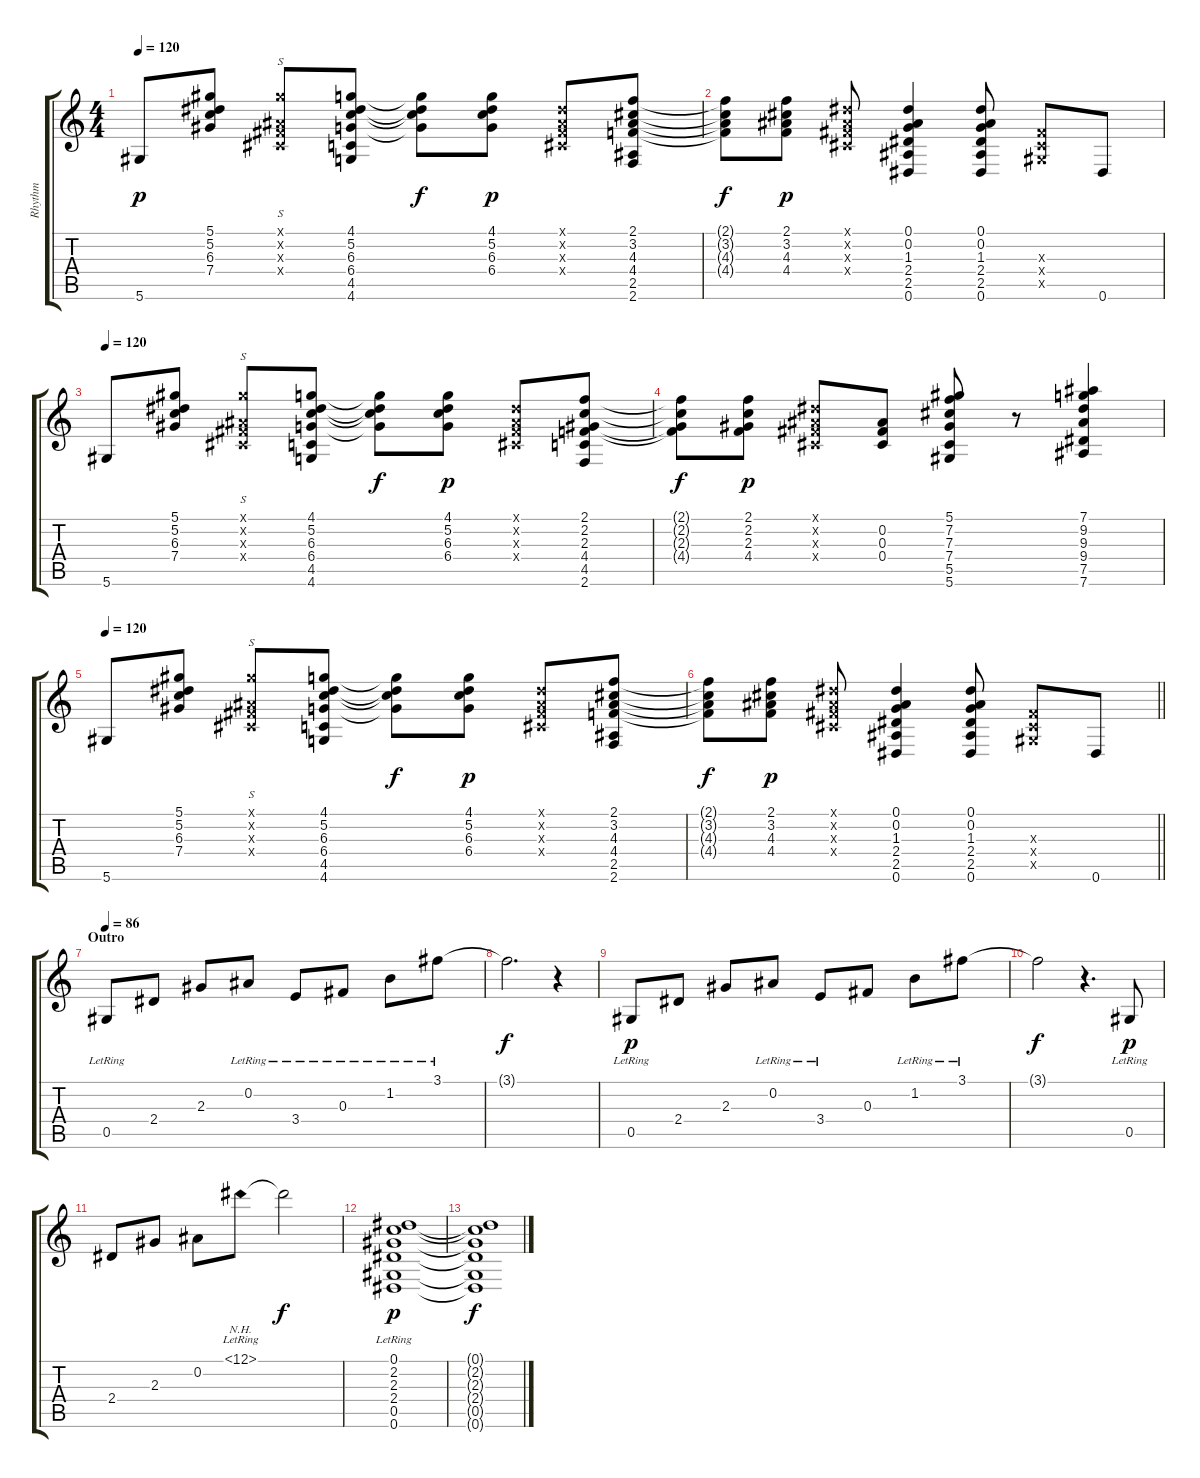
\track ("Rhythm" "Rhythm") {instrument acousticguitarsteel}
\staff {score tabs}
\tuning (Eb4 Bb3 Gb3 Db3 Ab2 Eb2) {hide}
\ts (4 4)
\tempo 120
\clef g2
\ks c
5.6.8{dy p} (5.1 5.2 6.3 7.4).8 (5.1{x} 0.2{x} 0.3{x} 0.4{x}).8{s} (4.1 5.2 6.3 6.4 4.5 4.6).8 (4.1{t} 5.2{t} 6.3{t} 6.4{t}).8{dy f} (4.1 5.2 6.3 6.4).8{dy p} (0.1{x} 0.2{x} 0.3{x} 0.4{x}).8 (2.1 3.2 4.3 4.4 2.5 2.6).8 |
(2.1{t} 3.2{t} 4.3{t} 4.4{t}).8{dy f} (2.1 3.2 4.3 4.4).8{dy p} (0.1{x} 0.2{x} 0.3{x} 0.4{x}).8 (0.1 0.2 1.3 2.4 2.5 0.6).4 (0.1 0.2 1.3 2.4 2.5 0.6).8 (0.3{x} 0.4{x} 0.5{x}).8 0.6.8 |
\tempo 120
5.6.8 (5.1 5.2 6.3 7.4).8 (5.1{x} 0.2{x} 0.3{x} 0.4{x}).8{s} (4.1 5.2 6.3 6.4 4.5 4.6).8 (4.1{t} 5.2{t} 6.3{t} 6.4{t}).8{dy f} (4.1 5.2 6.3 6.4).8{dy p} (0.1{x} 0.2{x} 0.3{x} 0.4{x}).8 (2.1 2.2 2.3 4.4 4.5 2.6).8 |
(2.1{t} 2.2{t} 2.3{t} 4.4{t}).8{dy f} (2.1 2.2 2.3 4.4).8{dy p} (0.1{x} 0.2{x} 0.3{x} 0.4{x}).8 (0.2 0.3 0.4).8 (5.1 7.2 7.3 7.4 5.5 5.6).8 r.8 (7.1 9.2 9.3 9.4 7.5 7.6).4 |
\tempo 120
5.6.8 (5.1 5.2 6.3 7.4).8 (5.1{x} 0.2{x} 0.3{x} 0.4{x}).8{s} (4.1 5.2 6.3 6.4 4.5 4.6).8 (4.1{t} 5.2{t} 6.3{t} 6.4{t}).8{dy f} (4.1 5.2 6.3 6.4).8{dy p} (0.1{x} 0.2{x} 0.3{x} 0.4{x}).8 (2.1 3.2 4.3 4.4 2.5 2.6).8 |
\barLineRight lightlight
(2.1{t} 3.2{t} 4.3{t} 4.4{t}).8{dy f} (2.1 3.2 4.3 4.4).8{dy p} (0.1{x} 0.2{x} 0.3{x} 0.4{x}).8 (0.1 0.2 1.3 2.4 2.5 0.6).4 (0.1 0.2 1.3 2.4 2.5 0.6).8 (0.3{x} 0.4{x} 0.5{x}).8 0.6.8 |
\section ("" "Outro")
\tempo 86
0.5{lr}.8 2.4.8 2.3.8 0.2{lr}.8 3.4{lr}.8 0.3{lr}.8 1.2{lr}.8 3.1{lr}.8 |
3.1{t}.2{d dy f} r.4 |
0.5{lr}.8{dy p} 2.4.8 2.3.8 0.2{lr}.8 3.4{lr}.8 0.3.8 1.2{lr}.8 3.1{lr}.8 |
3.1{t}.2{dy f} r.4{d} 0.5{lr}.8{dy p} |
2.4.8 2.3.8 0.2.8 12.1{nh lr}.8 12.1{t}.2{dy f} |
(0.1 2.2 2.3 2.4{lr} 0.5 0.6).1{dy p} |
(0.1{t} 2.2{t} 2.3{t} 2.4{t} 0.5{t} 0.6{t}).1{dy f}
